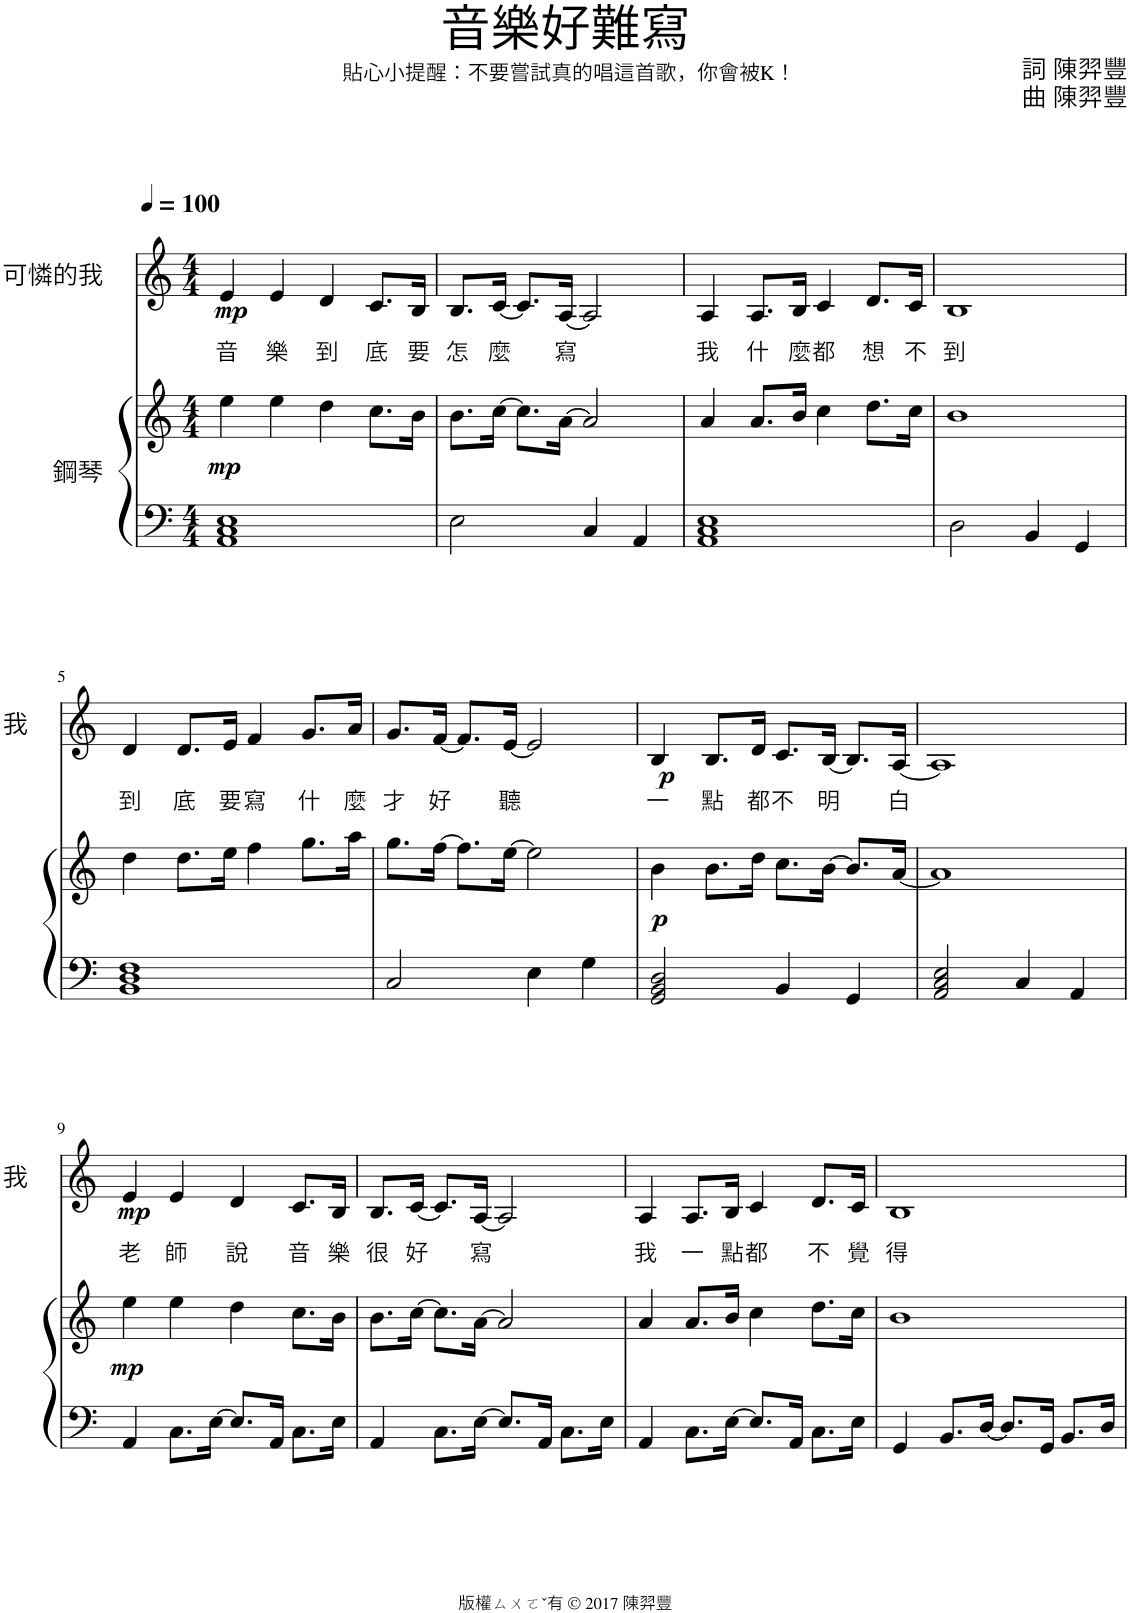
**kern	**kern	**dynam	**kern	**text	**dynam
*part2	*part2	*part2	*part1	*part1	*part1
*staff3	*staff2	*staff2/3	*staff1	*staff1	*staff1
*I"鋼琴	*	*	*I"可憐的我	*	*
*clefF4	*clefG2	*	*clefG2	*	*
*k[]	*k[]	*	*k[]	*	*
*M4/4	*M4/4	*	*M4/4	*	*
*MM100	*MM100	*	*MM100	*	*
=1	=1	=1	=1	=1	=1
!	!	!LO:DY:b	!	!LO:LY:b	!LO:DY:b
1AA 1C 1E	4ee\	mp	4e/	音	mp
!	!	!	!	!LO:LY:b	!
.	4ee\	.	4e/	樂	.
!	!	!	!	!LO:LY:b	!
.	4dd\	.	4d/	到	.
!	!	!	!	!LO:LY:b	!
.	8.cc\L	.	8.c/L	底	.
!	!	!	!	!LO:LY:b	!
.	16b\Jk	.	16B/Jk	要	.
=2	=2	=2	=2	=2	=2
!	!	!	!	!LO:LY:b	!
2E\	8.b\L	.	8.B/L	怎	.
!	!	!	!	!LO:LY:b	!
.	[16cc\Jk	.	[16c/Jk	麼	.
.	8.cc\L]	.	8.c/L]	.	.
!	!	!	!	!LO:LY:b	!
.	[16a\Jk	.	[16A/Jk	寫	.
4C/	2a/]	.	2A/]	.	.
4AA/	.	.	.	.	.
=3	=3	=3	=3	=3	=3
!	!	!	!	!LO:LY:b	!
1AA 1C 1E	4a/	.	4A/	我	.
!	!	!	!	!LO:LY:b	!
.	8.a/L	.	8.A/L	什	.
!	!	!	!	!LO:LY:b	!
.	16b/Jk	.	16B/Jk	麼	.
!	!	!	!	!LO:LY:b	!
.	4cc\	.	4c/	都	.
!	!	!	!	!LO:LY:b	!
.	8.dd\L	.	8.d/L	想	.
!	!	!	!	!LO:LY:b	!
.	16cc\Jk	.	16c/Jk	不	.
=4	=4	=4	=4	=4	=4
!	!	!	!	!LO:LY:b	!
2D\	1b	.	1B	到	.
4BB/	.	.	.	.	.
4GG/	.	.	.	.	.
!!LO:LB:g=z
=5	=5	=5	=5	=5	=5
!	!	!	!	!LO:LY:b	!
1BB 1D 1F	4dd\	.	4d/	到	.
!	!	!	!	!LO:LY:b	!
.	8.dd\L	.	8.d/L	底	.
!	!	!	!	!LO:LY:b	!
.	16ee\Jk	.	16e/Jk	要	.
!	!	!	!	!LO:LY:b	!
.	4ff\	.	4f/	寫	.
!	!	!	!	!LO:LY:b	!
.	8.gg\L	.	8.g/L	什	.
!	!	!	!	!LO:LY:b	!
.	16aa\Jk	.	16a/Jk	麼	.
=6	=6	=6	=6	=6	=6
!	!	!	!	!LO:LY:b	!
2C/	8.gg\L	.	8.g/L	才	.
!	!	!	!	!LO:LY:b	!
.	[16ff\Jk	.	[16f/Jk	好	.
.	8.ff\L]	.	8.f/L]	.	.
!	!	!	!	!LO:LY:b	!
.	[16ee\Jk	.	[16e/Jk	聽	.
4E\	2ee\]	.	2e/]	.	.
4G\	.	.	.	.	.
=7	=7	=7	=7	=7	=7
!	!	!LO:DY:b	!	!LO:LY:b	!LO:DY:b
2GG/ 2BB/ 2D/	4b\	p	4B/	一	p
!	!	!	!	!LO:LY:b	!
.	8.b\L	.	8.B/L	點	.
!	!	!	!	!LO:LY:b	!
.	16dd\Jk	.	16d/Jk	都	.
!	!	!	!	!LO:LY:b	!
4BB/	8.cc\L	.	8.c/L	不	.
!	!	!	!	!LO:LY:b	!
.	[16b\Jk	.	[16B/Jk	明	.
4GG/	8.b/L]	.	8.B/L]	.	.
!	!	!	!	!LO:LY:b	!
.	[16a/Jk	.	[16A/Jk	白	.
=8	=8	=8	=8	=8	=8
2AA/ 2C/ 2E/	1a]	.	1A]	.	.
4C/	.	.	.	.	.
4AA/	.	.	.	.	.
!!LO:LB:g=z
=9	=9	=9	=9	=9	=9
!	!	!LO:DY:b	!	!LO:LY:b	!LO:DY:b
4AA/	4ee\	mp	4e/	老	mp
!	!	!	!	!LO:LY:b	!
8.C\L	4ee\	.	4e/	師	.
[16E\Jk	.	.	.	.	.
!	!	!	!	!LO:LY:b	!
8.E/L]	4dd\	.	4d/	說	.
16AA/Jk	.	.	.	.	.
!	!	!	!	!LO:LY:b	!
8.C\L	8.cc\L	.	8.c/L	音	.
!	!	!	!	!LO:LY:b	!
16E\Jk	16b\Jk	.	16B/Jk	樂	.
=10	=10	=10	=10	=10	=10
!	!	!	!	!LO:LY:b	!
4AA/	8.b\L	.	8.B/L	很	.
!	!	!	!	!LO:LY:b	!
.	[16cc\Jk	.	[16c/Jk	好	.
8.C\L	8.cc\L]	.	8.c/L]	.	.
!	!	!	!	!LO:LY:b	!
[16E\Jk	[16a\Jk	.	[16A/Jk	寫	.
8.E/L]	2a/]	.	2A/]	.	.
16AA/Jk	.	.	.	.	.
8.C\L	.	.	.	.	.
16E\Jk	.	.	.	.	.
=11	=11	=11	=11	=11	=11
!	!	!	!	!LO:LY:b	!
4AA/	4a/	.	4A/	我	.
!	!	!	!	!LO:LY:b	!
8.C\L	8.a/L	.	8.A/L	一	.
!	!	!	!	!LO:LY:b	!
[16E\Jk	16b/Jk	.	16B/Jk	點	.
!	!	!	!	!LO:LY:b	!
8.E/L]	4cc\	.	4c/	都	.
16AA/Jk	.	.	.	.	.
!	!	!	!	!LO:LY:b	!
8.C\L	8.dd\L	.	8.d/L	不	.
!	!	!	!	!LO:LY:b	!
16E\Jk	16cc\Jk	.	16c/Jk	覺	.
=12	=12	=12	=12	=12	=12
!	!	!	!	!LO:LY:b	!
4GG/	1b	.	1B	得	.
8.BB/L	.	.	.	.	.
[16D/Jk	.	.	.	.	.
8.D/L]	.	.	.	.	.
16GG/Jk	.	.	.	.	.
8.BB/L	.	.	.	.	.
16D/Jk	.	.	.	.	.
=	=	=	=	=	=
*-	*-	*-	*-	*-	*-
